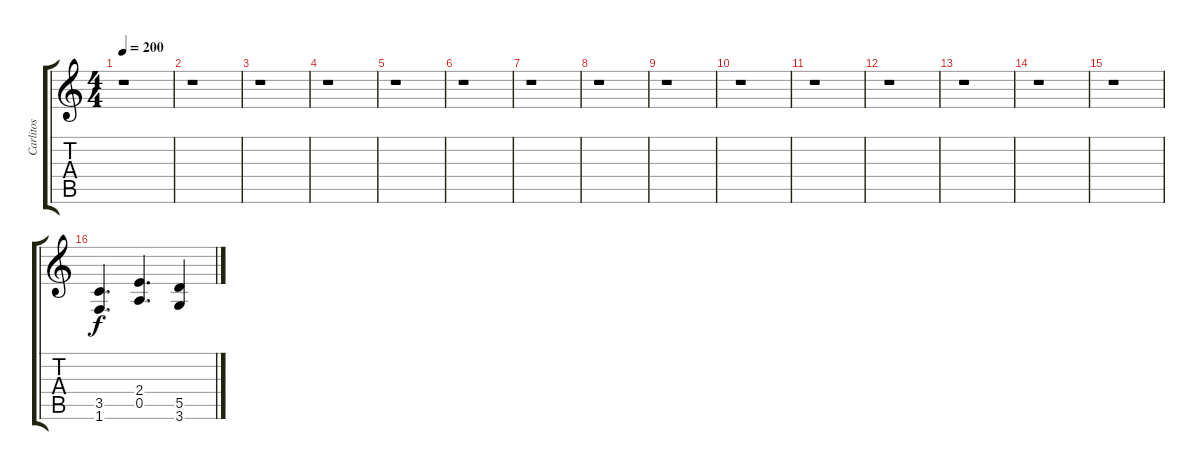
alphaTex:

\track ("Carlitos" "Carlitos") {instrument distortionguitar}
\staff {score tabs}
\tuning (E4 B3 G3 D3 A2 E2) {hide}
\ts (4 4)
\tempo 200
\clef g2
\ks c
r.1{dy f} |
r.1 |
r.1 |
r.1 |
r.1 |
r.1 |
r.1 |
r.1 |
r.1 |
r.1 |
r.1 |
r.1 |
r.1 |
r.1 |
r.1 |
(3.5 1.6).4{d volume 9 instrument distortionguitar} (2.4 0.5).4{d} (5.5 3.6).4
